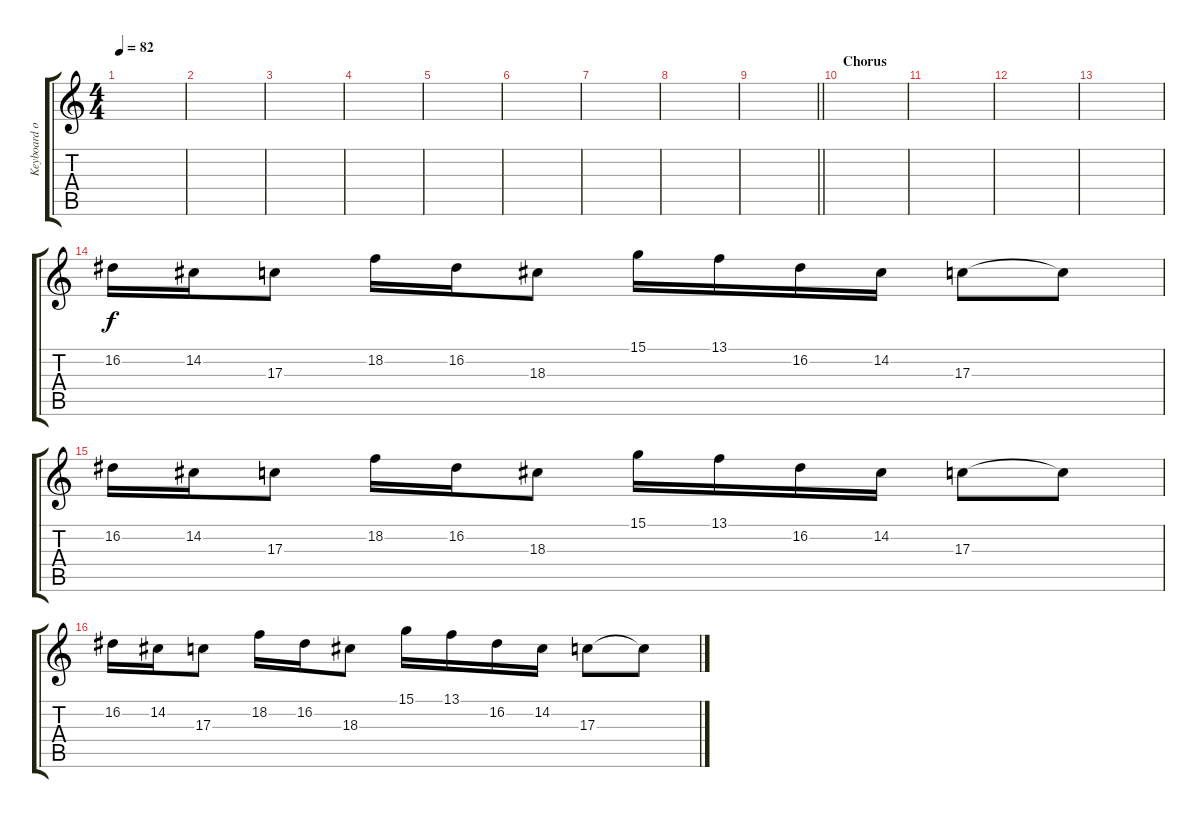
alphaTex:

\track ("Keyboard overdub" "Keyboard o") {instrument lead2sawtooth}
\staff {score tabs}
\tuning (E4 B3 G3 D3 A2 E2) {hide}
\ts (4 4)
\tempo 82
\clef g2
\ks c
|
|
|
|
|
|
|
|
\barLineRight lightlight
|
\section ("" "Chorus")
|
|
|
|
16.2.16{balance 16} 14.2.16 17.3.8{balance 0} 18.2.16 16.2.16 18.3.8{balance 16} 15.1.16 13.1.16 16.2.16{balance 0} 14.2.16 17.3.8 17.3{t}.8{balance 16} |
16.2.16{balance 16} 14.2.16 17.3.8{balance 0} 18.2.16 16.2.16 18.3.8{balance 16} 15.1.16 13.1.16 16.2.16{balance 0} 14.2.16 17.3.8 17.3{t}.8{balance 16} |
16.2.16{balance 16} 14.2.16 17.3.8{balance 0} 18.2.16 16.2.16 18.3.8{balance 16} 15.1.16 13.1.16 16.2.16{balance 0} 14.2.16 17.3.8 17.3{t}.8{balance 16}
